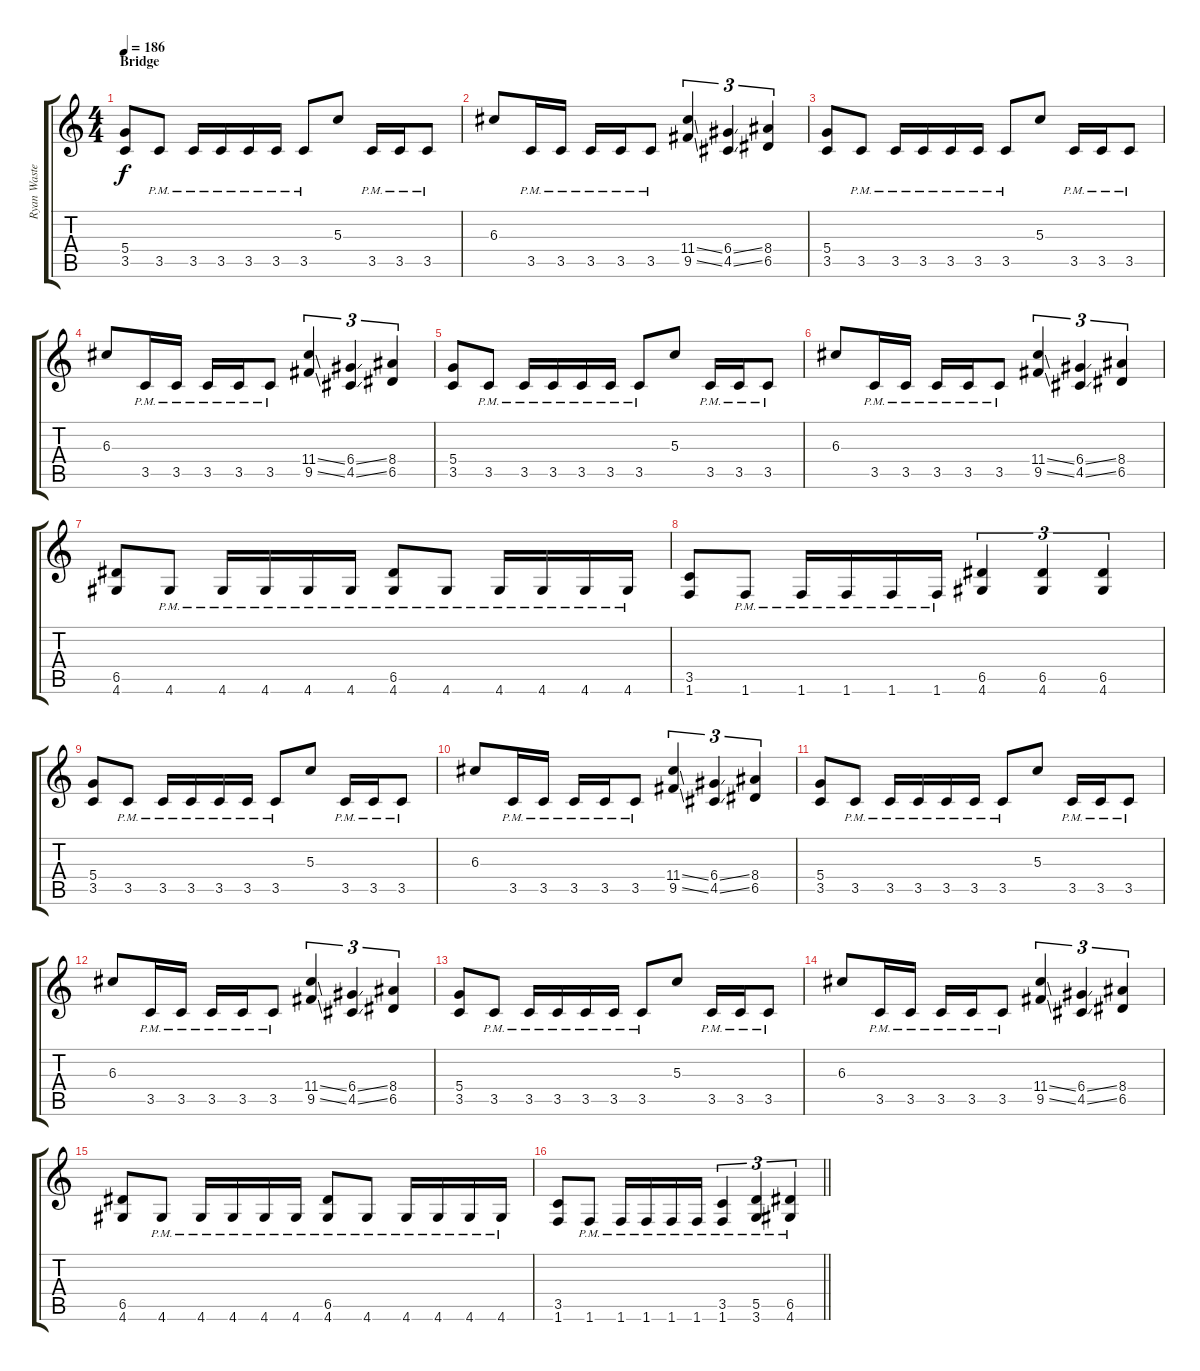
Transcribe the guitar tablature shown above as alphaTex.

\track ("Ryan Waste (Left)" "Ryan Waste") {instrument distortionguitar}
\staff {score tabs}
\tuning (E4 B3 G3 D3 A2 E2) {hide}
\ts (4 4)
\section ("" "Bridge")
\tempo 186
\clef g2
\ks c
(5.4 3.5).8{dy f} 3.5{pm}.8 3.5{pm}.16 3.5{pm}.16 3.5{pm}.16 3.5{pm}.16 3.5{pm}.8 5.3.8 3.5{pm}.16 3.5{pm}.16 3.5{pm}.8 |
6.3.8 3.5{pm}.16 3.5{pm}.16 3.5{pm}.16 3.5{pm}.16 3.5{pm}.8 (11.4{ss} 9.5{ss}).4{tu (3 2)} (6.4{ss} 4.5{ss}).4{tu (3 2)} (8.4 6.5).4{tu (3 2)} |
(5.4 3.5).8 3.5{pm}.8 3.5{pm}.16 3.5{pm}.16 3.5{pm}.16 3.5{pm}.16 3.5{pm}.8 5.3.8 3.5{pm}.16 3.5{pm}.16 3.5{pm}.8 |
6.3.8 3.5{pm}.16 3.5{pm}.16 3.5{pm}.16 3.5{pm}.16 3.5{pm}.8 (11.4{ss} 9.5{ss}).4{tu (3 2)} (6.4{ss} 4.5{ss}).4{tu (3 2)} (8.4 6.5).4{tu (3 2)} |
(5.4 3.5).8 3.5{pm}.8 3.5{pm}.16 3.5{pm}.16 3.5{pm}.16 3.5{pm}.16 3.5{pm}.8 5.3.8 3.5{pm}.16 3.5{pm}.16 3.5{pm}.8 |
6.3.8 3.5{pm}.16 3.5{pm}.16 3.5{pm}.16 3.5{pm}.16 3.5{pm}.8 (11.4{ss} 9.5{ss}).4{tu (3 2)} (6.4{ss} 4.5{ss}).4{tu (3 2)} (8.4 6.5).4{tu (3 2)} |
(6.5 4.6).8 4.6{pm}.8 4.6{pm}.16 4.6{pm}.16 4.6{pm}.16 4.6{pm}.16 (6.5{pm} 4.6{pm}).8 4.6{pm}.8 4.6{pm}.16 4.6{pm}.16 4.6{pm}.16 4.6{pm}.16 |
(3.5 1.6).8 1.6{pm}.8 1.6{pm}.16 1.6{pm}.16 1.6{pm}.16 1.6{pm}.16 (6.5 4.6).4{tu (3 2)} (6.5 4.6).4{tu (3 2)} (6.5 4.6).4{tu (3 2)} |
(5.4 3.5).8 3.5{pm}.8 3.5{pm}.16 3.5{pm}.16 3.5{pm}.16 3.5{pm}.16 3.5{pm}.8 5.3.8 3.5{pm}.16 3.5{pm}.16 3.5{pm}.8 |
6.3.8 3.5{pm}.16 3.5{pm}.16 3.5{pm}.16 3.5{pm}.16 3.5{pm}.8 (11.4{ss} 9.5{ss}).4{tu (3 2)} (6.4{ss} 4.5{ss}).4{tu (3 2)} (8.4 6.5).4{tu (3 2)} |
(5.4 3.5).8 3.5{pm}.8 3.5{pm}.16 3.5{pm}.16 3.5{pm}.16 3.5{pm}.16 3.5{pm}.8 5.3.8 3.5{pm}.16 3.5{pm}.16 3.5{pm}.8 |
6.3.8 3.5{pm}.16 3.5{pm}.16 3.5{pm}.16 3.5{pm}.16 3.5{pm}.8 (11.4{ss} 9.5{ss}).4{tu (3 2)} (6.4{ss} 4.5{ss}).4{tu (3 2)} (8.4 6.5).4{tu (3 2)} |
(5.4 3.5).8 3.5{pm}.8 3.5{pm}.16 3.5{pm}.16 3.5{pm}.16 3.5{pm}.16 3.5{pm}.8 5.3.8 3.5{pm}.16 3.5{pm}.16 3.5{pm}.8 |
6.3.8 3.5{pm}.16 3.5{pm}.16 3.5{pm}.16 3.5{pm}.16 3.5{pm}.8 (11.4{ss} 9.5{ss}).4{tu (3 2)} (6.4{ss} 4.5{ss}).4{tu (3 2)} (8.4 6.5).4{tu (3 2)} |
(6.5 4.6).8 4.6{pm}.8 4.6{pm}.16 4.6{pm}.16 4.6{pm}.16 4.6{pm}.16 (6.5{pm} 4.6{pm}).8 4.6{pm}.8 4.6{pm}.16 4.6{pm}.16 4.6{pm}.16 4.6{pm}.16 |
\barLineRight lightlight
(3.5 1.6).8 1.6{pm}.8 1.6{pm}.16 1.6{pm}.16 1.6{pm}.16 1.6{pm}.16 (3.5{pm} 1.6{pm}).4{tu (3 2)} (5.5{pm} 3.6{pm}).4{tu (3 2)} (6.5{pm} 4.6{pm}).4{tu (3 2)}
